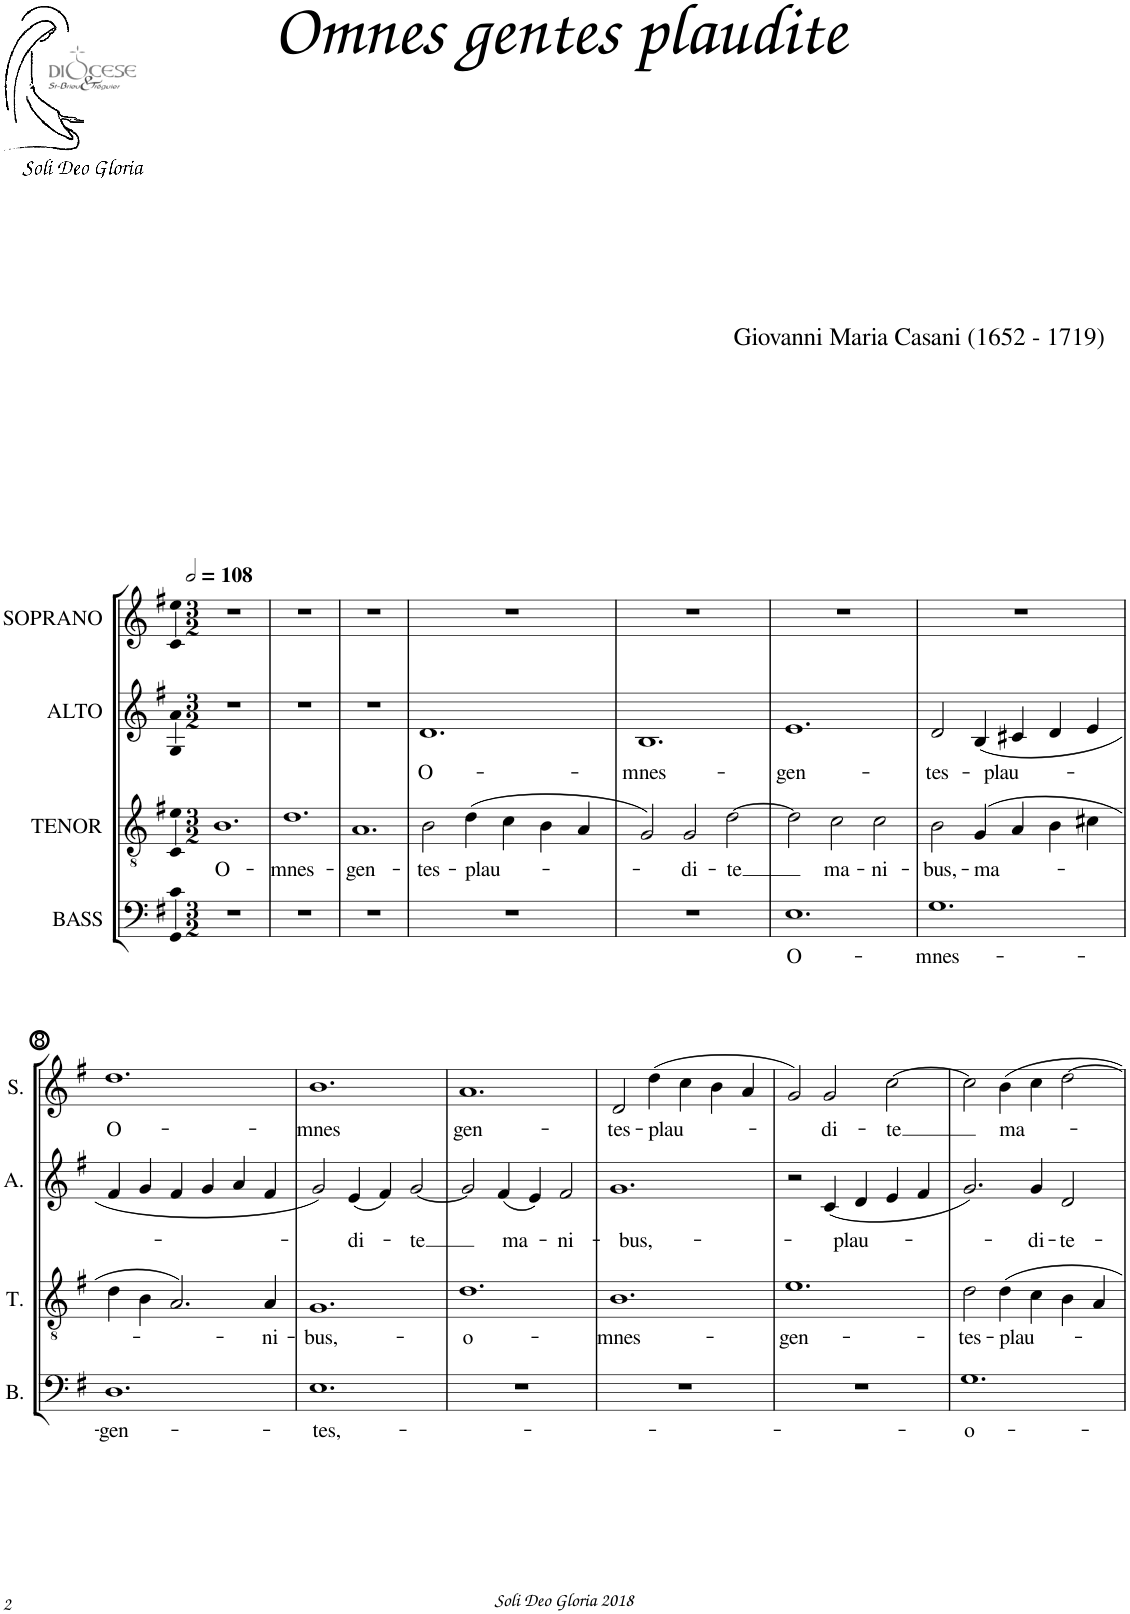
**kern	**text	**kern	**text	**kern	**text	**kern	**text
*part4	*part4	*part3	*part3	*part2	*part2	*part1	*part1
*staff4	*staff4	*staff3	*staff3	*staff2	*staff2	*staff1	*staff1
*I"BASS	*	*I"TENOR	*	*I"ALTO	*	*I"SOPRANO	*
*I'B.	*	*I'T.	*	*I'A.	*	*I'S.	*
*clefF4	*	*clefGv2	*	*clefG2	*	*clefG2	*
*k[f#]	*	*k[f#]	*	*k[f#]	*	*k[f#]	*
*G:	*	*	*	*G:	*	*G:	*
*M3/2	*	*M3/2	*	*M3/2	*	*M3/2	*
*MM216	*	*MM216	*	*MM216	*	*MM216	*
=1	=1	=1	=1	=1	=1	=1	=1
!	!	!	!LO:LY:b	!	!	!	!
1.r	.	1.B	O-	1.r	.	1.r	.
=2	=2	=2	=2	=2	=2	=2	=2
!	!	!	!LO:LY:b	!	!	!	!
1.r	.	1.d	-mnes-	1.r	.	1.r	.
=3	=3	=3	=3	=3	=3	=3	=3
!	!	!	!LO:LY:b	!	!	!	!
1.r	.	1.A	-gen-	1.r	.	1.r	.
=4	=4	=4	=4	=4	=4	=4	=4
!	!	!	!LO:LY:b	!	!LO:LY:b	!	!
1.r	.	2B\	-tes-	1.d	O-	1.r	.
!	!	!	!LO:LY:b	!	!	!	!
.	.	(4d\	-plau-	.	.	.	.
.	.	4c\	.	.	.	.	.
.	.	4B\	.	.	.	.	.
.	.	4A/	.	.	.	.	.
=5	=5	=5	=5	=5	=5	=5	=5
!	!	!	!	!	!LO:LY:b	!	!
1.r	.	2G/)	.	1.B	-mnes-	1.r	.
!	!	!	!LO:LY:b	!	!	!	!
.	.	2G/	-di-	.	.	.	.
!	!	!	!LO:LY:b	!	!	!	!
.	.	[2d\	-te	.	.	.	.
=6	=6	=6	=6	=6	=6	=6	=6
!	!LO:LY:b	!	!	!	!LO:LY:b	!	!
1.E	O-	2d\]	.	1.e	-gen-	1.r	.
!	!	!	!LO:LY:b	!	!	!	!
.	.	2c\	ma-	.	.	.	.
!	!	!	!LO:LY:b	!	!	!	!
.	.	2c\	-ni-	.	.	.	.
=7	=7	=7	=7	=7	=7	=7	=7
!	!LO:LY:b	!	!LO:LY:b	!	!LO:LY:b	!	!
1.G	-mnes-	2B\	-bus,-	2d/	-tes-	1.r	.
!	!	!	!LO:LY:b	!	!LO:LY:b	!	!
.	.	(4G/	-ma-	(4B/	-plau-	.	.
.	.	4A/	.	4c#X/	.	.	.
.	.	4B\	.	4d/	.	.	.
.	.	4c#X\	.	4e/	.	.	.
!!LO:LB:g=z
=8	=8	=8	=8	=8	=8	=8	=8
!	!LO:LY:b	!	!	!	!	!	!LO:LY:b
1.D	-gen-	4d\	.	4f#/	.	1.dd	O-
.	.	4B\	.	4g/	.	.	.
.	.	2.A/)	.	4f#/	.	.	.
.	.	.	.	4g/	.	.	.
.	.	.	.	4a/	.	.	.
!	!	!	!LO:LY:b	!	!	!	!
.	.	4A/	-ni-	4f#/	.	.	.
=9	=9	=9	=9	=9	=9	=9	=9
!	!LO:LY:b	!	!LO:LY:b	!	!	!	!LO:LY:b
1.E	-tes,-	1.G	-bus,-	2g/)	.	1.b	-mnes
!	!	!	!	!	!LO:LY:b	!	!
.	.	.	.	(4e/	-di-	.	.
.	.	.	.	4f#/)	.	.	.
!	!	!	!	!	!LO:LY:b	!	!
.	.	.	.	[2g/	-te	.	.
=10	=10	=10	=10	=10	=10	=10	=10
!	!	!	!LO:LY:b	!	!	!	!LO:LY:b
1.r	.	1.d	-o-	2g/]	.	1.a	gen-
!	!	!	!	!	!LO:LY:b	!	!
.	.	.	.	(4f#/	ma-	.	.
.	.	.	.	4e/)	.	.	.
!	!	!	!	!	!LO:LY:b	!	!
.	.	.	.	2f#/	-ni-	.	.
=11	=11	=11	=11	=11	=11	=11	=11
!	!	!	!LO:LY:b	!	!LO:LY:b	!	!LO:LY:b
1.r	.	1.B	-mnes-	1.g	-bus,-	2d/	-tes-
!	!	!	!	!	!	!	!LO:LY:b
.	.	.	.	.	.	(4dd\	-plau-
.	.	.	.	.	.	4cc\	.
.	.	.	.	.	.	4b\	.
.	.	.	.	.	.	4a/	.
=12	=12	=12	=12	=12	=12	=12	=12
!	!	!	!LO:LY:b	!	!	!	!
1.r	.	1.e	-gen-	2r	.	2g/)	.
!	!	!	!	!	!LO:LY:b	!	!LO:LY:b
.	.	.	.	(4c/	-plau-	2g/	-di-
.	.	.	.	4d/	.	.	.
!	!	!	!	!	!	!	!LO:LY:b
.	.	.	.	4e/	.	[2cc\	-te
.	.	.	.	4f#/	.	.	.
=13	=13	=13	=13	=13	=13	=13	=13
!	!LO:LY:b	!	!LO:LY:b	!	!	!	!
1.G	-o-	2d\	-tes-	2.g/)	.	2cc\]	.
!	!	!	!LO:LY:b	!	!	!	!LO:LY:b
.	.	4d\	-plau-	.	.	4b\	ma-
!	!	!	!	!	!LO:LY:b	!	!
.	.	4c\	.	4g/	-di-	4cc\	.
!	!	!	!	!	!LO:LY:b	!	!
.	.	4B\	.	2d/	-te-	[2dd\	.
.	.	4A/	.	.	.	.	.
=	=	=	=	=	=	=	=
*-	*-	*-	*-	*-	*-	*-	*-
